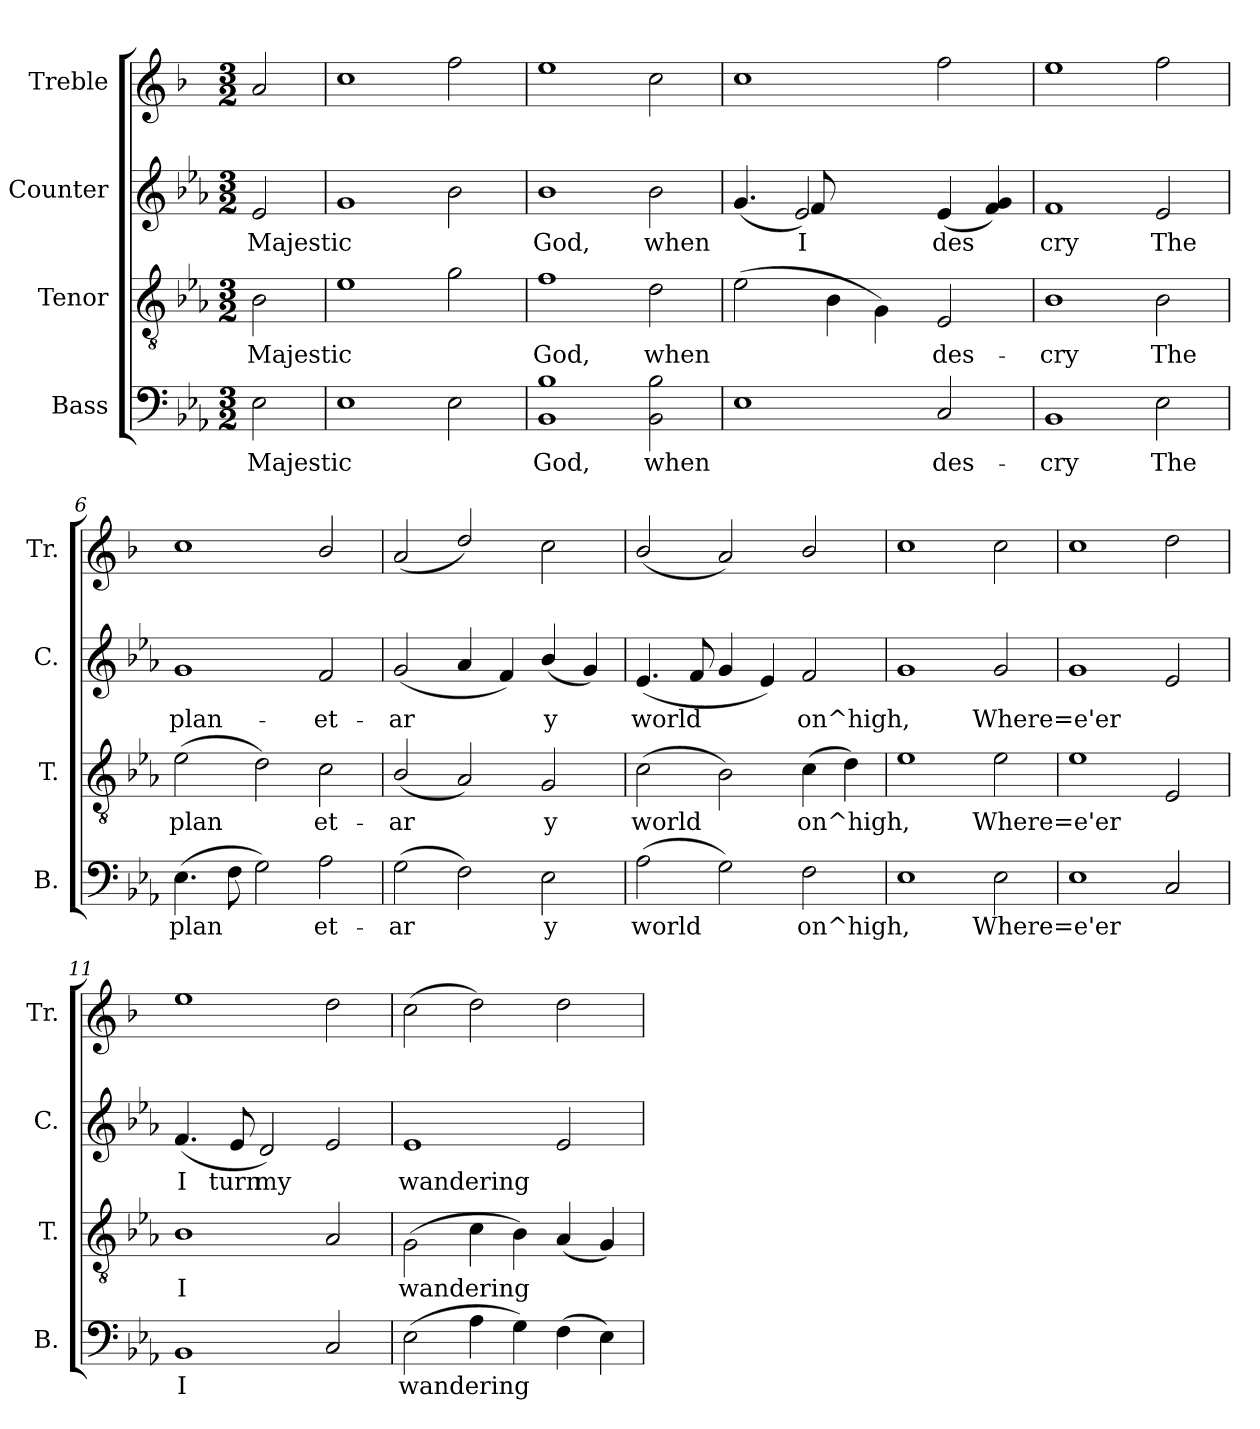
**kern	**text	**kern	**text	**kern	**text	**kern
*part4	*part4	*part3	*part3	*part2	*part2	*part1
*staff4	*staff4	*staff3	*staff3	*staff2	*staff2	*staff1
*I"Bass	*	*I"Tenor	*	*I"Counter	*	*I"Treble
*I'B.	*	*I'T.	*	*I'C.	*	*I'Tr.
!!LO:PB:g=z
*stria5	*	*stria5	*	*stria5	*	*stria5
*clefF4	*	*clefGv2	*	*clefG2	*	*clefG2
*	*	*	*	*	*	*ITrd1c2
*k[b-e-a-]	*	*k[b-e-a-]	*	*k[b-e-a-]	*	*k[b-e-a-]
*E-:	*	*E-:	*	*E-:	*	*E-:
*M3/2	*	*M3/2	*	*M3/2	*	*M3/2
=1	=1	=1	=1	=1	=1	=1
!	!LO:LY:a	!	!LO:LY:a	!	!LO:LY:b	!
2E-\	Majestic	2B-\	Majestic	2e-/	Majestic	2g/
=2	=2	=2	=2	=2	=2	=2
!	!LO:LY:a	!	!LO:LY:a	!	!LO:LY:b	!
1E-	.	1e-	.	1g	.	1b-
!	!LO:LY:a	!	!LO:LY:a	!	!LO:LY:b	!
2E-\	.	2g\	.	2b-\	.	2ee-\
=3	=3	=3	=3	=3	=3	=3
!	!LO:LY:a	!	!LO:LY:a	!	!LO:LY:b	!
1BB- 1B-	God,	1f	God,	1b-	God,	1dd
!	!LO:LY:a	!	!LO:LY:a	!	!LO:LY:b	!
2BB-\ 2B-\	when	2d\	when	2b-\	when	2b-\
=4	=4	=4	=4	=4	=4	=4
!	!LO:LY:a	!	!LO:LY:a	!	!LO:LY:b	!
*	*	*	*	*^	*	*
1E-	.	(>2e-\	.	(<4.g/	4.ryy	.	1b-
!	!	!	!	!	!	!LO:LY:b	!
.	.	.	.	2e-/)	8f/	I	.
!	!	!	!LO:LY:a	!	!	!	!
.	.	4B-\	.	.	1ryy	.	.
!	!	!	!LO:LY:a	!	!	!	!
.	.	4G\)	.	.	.	.	.
.	.	.	.	8ryy	.	.	.
!	!LO:LY:a	!	!LO:LY:a	!	!	!LO:LY:b	!
2C/	des-	2E-/	des-	(<4e-/	.	des-	2ee-\
!	!	!	!	!	!	!LO:LY:b	!
.	.	.	.	4f/ 4g/)	.	--	.
*	*	*	*	*v	*v	*	*
=5	=5	=5	=5	=5	=5	=5
!	!LO:LY:a	!	!LO:LY:a	!	!LO:LY:b	!
1BB-	-cry	1B-	-cry	1f	-cry	1dd>
!	!LO:LY:a	!	!LO:LY:a	!	!LO:LY:b	!
2E-\	The	2B-\	The	2e-/	The	2ee-\
=6	=6	=6	=6	=6	=6	=6
!	!LO:LY:a	!	!LO:LY:a	!	!LO:LY:b	!
(>4.E-\	plan-	(>2e-\	plan-	1g	plan-	1b-
!	!LO:LY:a	!	!	!	!	!
8F\	--	.	.	.	.	.
!	!LO:LY:a	!	!LO:LY:a	!	!	!
2G\)	--	2d\)	--	.	.	.
!	!LO:LY:a	!	!LO:LY:a	!	!LO:LY:b	!
2A-\	-et-	2c\	-et-	2f/	-et-	2a-/
=7	=7	=7	=7	=7	=7	=7
!	!LO:LY:a	!	!LO:LY:a	!	!LO:LY:b	!
(>2G\	-ar-	(<2B-/	-ar-	(<2g/	-ar-	(<2g/
!	!LO:LY:a	!	!LO:LY:a	!	!LO:LY:b	!
2F\)	--	2A-/)	--	4a-/	--	2cc/)
!	!	!	!	!	!LO:LY:b	!
.	.	.	.	4f/)	--	.
!	!LO:LY:a	!	!LO:LY:a	!	!LO:LY:b	!
2E-\	-y	2G/	-y	(<4b-/	-y	2b-\
!	!	!	!	!	!LO:LY:b	!
.	.	.	.	4g/)	.	.
=8	=8	=8	=8	=8	=8	=8
!	!LO:LY:a	!	!LO:LY:a	!	!LO:LY:b	!
(>2A-\	world	(>2c\	world	(<4.e-/	world	(<2a-/
!	!	!	!	!	!LO:LY:b	!
.	.	.	.	8f/	.	.
!	!LO:LY:a	!	!LO:LY:a	!	!LO:LY:b	!
2G\)	.	2B-\)	.	4g/	.	2g/)
!	!	!	!	!	!LO:LY:b	!
.	.	.	.	4e-/)	.	.
!	!LO:LY:a	!	!LO:LY:a	!	!LO:LY:b	!
2F\	on^high,	(>4c\	on^high,	2f/	on^high,	2a-/
!	!	!	!LO:LY:a	!	!	!
.	.	4d\)	.	.	.	.
=9	=9	=9	=9	=9	=9	=9
!	!LO:LY:a	!	!LO:LY:a	!	!LO:LY:b	!
1E-	.	1e-	.	1g	.	1b-
!	!LO:LY:a	!	!LO:LY:a	!	!LO:LY:b	!
2E-\	Where=e'er	2e-\	Where=e'er	2g/	Where=e'er	2b->\
=10	=10	=10	=10	=10	=10	=10
!	!LO:LY:a	!	!LO:LY:a	!	!LO:LY:b	!
1E-	.	1e-	.	1g	.	1b->
!	!LO:LY:a	!	!LO:LY:a	!	!LO:LY:b	!
2C/	.	2E-/	.	2e-/	.	2cc\
=11	=11	=11	=11	=11	=11	=11
!	!LO:LY:a	!	!LO:LY:a	!	!LO:LY:b	!
1BB-	I	1B-	I	(<4.f/	I	1dd
!	!	!	!	!	!LO:LY:b	!
.	.	.	.	8e-/	turn	.
!	!	!	!	!	!LO:LY:b	!
.	.	.	.	2d/)	my	.
!	!LO:LY:a	!	!LO:LY:a	!	!LO:LY:b	!
2C/	.	2A-/	.	2e-/	.	2cc\
=12	=12	=12	=12	=12	=12	=12
!	!LO:LY:a	!	!LO:LY:a	!	!LO:LY:b	!
(>2E-\	wandering	(>2G\	wandering	1e-	wandering	(>2b-\
!	!LO:LY:a	!	!LO:LY:a	!	!	!
4A-\	.	4c\	.	.	.	2cc\)
!	!LO:LY:a	!	!LO:LY:a	!	!	!
4G\)	.	4B-\)	.	.	.	.
!	!LO:LY:a	!	!LO:LY:a	!	!LO:LY:b	!
(>4F\	.	(<4A-/	.	2e-/	.	2cc\
!	!LO:LY:a	!	!LO:LY:a	!	!	!
4E-\)	.	4G/)	.	.	.	.
=	=	=	=	=	=	=
*-	*-	*-	*-	*-	*-	*-
